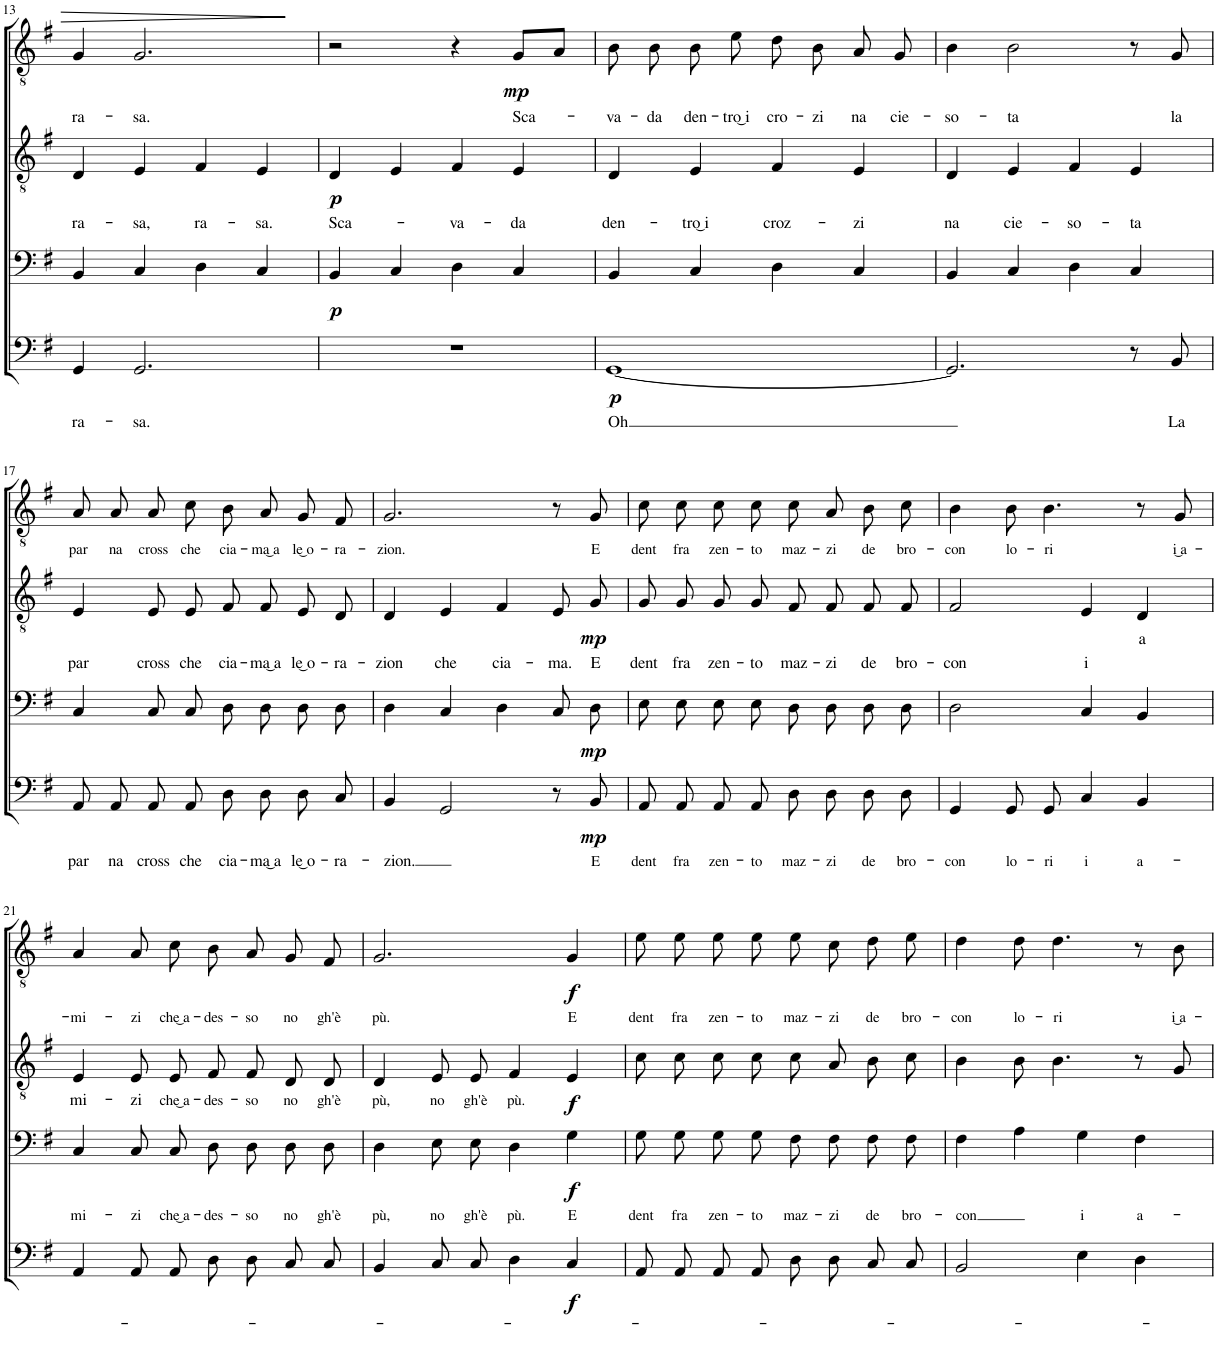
**kern	**text	**dynam	**kern	**text	**dynam	**kern	**text	**dynam	**kern	**text	**dynam
*part4	*part4	*part4	*part3	*part3	*part3	*part2	*part2	*part2	*part1	*part1	*part1
*staff4	*staff4	*staff4	*staff3	*staff3	*staff3	*staff2	*staff2	*staff2	*staff1	*staff1	*staff1
*I"Bass	*	*	*I"Baritone	*	*	*I"Tenor	*	*	*I"Tenor	*	*
!!LO:PB:g=z
*clefF4	*	*	*clefF4	*	*	*clefGv2	*	*	*clefGv2	*	*
*k[f#]	*	*	*k[f#]	*	*	*k[f#]	*	*	*k[f#]	*	*
*M4/4	*	*	*M4/4	*	*	*M4/4	*	*	*M4/4	*	*
*met(c)	*	*	*met(c)	*	*	*met(c)	*	*	*met(c)	*	*
=13	=13	=13	=13	=13	=13	=13	=13	=13	=13	=13	=13
!	!LO:LY:b	!	!	!	!	!	!LO:LY:b	!	!	!LO:LY:b	!
4GG/	ra-	.	4BB/	.	.	4D/	ra-	.	4G/	ra-	.
!	!LO:LY:b	!	!	!	!	!	!LO:LY:b	!	!	!LO:LY:b	!
2.GG/	-sa.	.	4C/	.	.	4E/	-sa,	.	2.G/	-sa.	.
!	!	!	!	!	!	!	!LO:LY:b	!	!	!	!
.	.	.	4D\	.	.	4F#/	ra-	.	.	.	.
!	!	!	!	!	!	!	!LO:LY:b	!	!	!	!
.	.	.	4C/	.	.	4E/	-sa.	.	.	.	.
=14	=14	=14	=14	=14	=14	=14	=14	=14	=14	=14	=14
!	!	!	!	!	!LO:DY:b	!	!LO:LY:b	!LO:DY:b	!	!	!
1r	.	.	4BB/	.	p	4D/	Sca-	p	2r	.	.
.	.	.	4C/	.	.	4E/	.	.	.	.	.
!	!	!	!	!	!	!	!LO:LY:b	!	!	!	!
.	.	.	4D\	.	.	4F#/	-va-	.	4r	.	.
!	!	!	!	!	!	!	!LO:LY:b	!	!	!LO:LY:b	!LO:DY:b
.	.	.	4C/	.	.	4E/	-da	.	8G/L	Sca-	mp
.	.	.	.	.	.	.	.	.	8A/J	.	.
=15	=15	=15	=15	=15	=15	=15	=15	=15	=15	=15	=15
!	!LO:LY:b	!LO:DY:b	!	!	!	!	!LO:LY:b	!	!	!LO:LY:b	!
[1GG	Oh	p	4BB/	.	.	4D/	den-	.	8B\	-va-	.
!	!	!	!	!	!	!	!	!	!	!LO:LY:b	!
.	.	.	.	.	.	.	.	.	8B\	-da	.
!	!	!	!	!	!	!	!LO:LY:b	!	!	!LO:LY:b	!
.	.	.	4C/	.	.	4E/	-tro͜ i	.	8B\	den-	.
!	!	!	!	!	!	!	!	!	!	!LO:LY:b	!
.	.	.	.	.	.	.	.	.	8e\	-tro͜ i	.
!	!	!	!	!	!	!	!LO:LY:b	!	!	!LO:LY:b	!
.	.	.	4D\	.	.	4F#/	croz-	.	8d\	cro-	.
!	!	!	!	!	!	!	!	!	!	!LO:LY:b	!
.	.	.	.	.	.	.	.	.	8B\	-zi	.
!	!	!	!	!	!	!	!LO:LY:b	!	!	!LO:LY:b	!
.	.	.	4C/	.	.	4E/	-zi	.	8A/	na	.
!	!	!	!	!	!	!	!	!	!	!LO:LY:b	!
.	.	.	.	.	.	.	.	.	8G/	cie-	.
=16	=16	=16	=16	=16	=16	=16	=16	=16	=16	=16	=16
!	!	!	!	!	!	!	!LO:LY:b	!	!	!LO:LY:b	!
2.GG/]	.	.	4BB/	.	.	4D/	na	.	4B\	-so-	.
!	!	!	!	!	!	!	!LO:LY:b	!	!	!LO:LY:b	!
.	.	.	4C/	.	.	4E/	cie-	.	2B\	-ta	.
!	!	!	!	!	!	!	!LO:LY:b	!	!	!	!
.	.	.	4D\	.	.	4F#/	-so-	.	.	.	.
!	!	!	!	!	!	!	!LO:LY:b	!	!	!	!
8r	.	.	4C/	.	.	4E/	-ta	.	8r	.	.
!	!LO:LY:b	!	!	!	!	!	!	!	!	!LO:LY:b	!
8BB/	La	.	.	.	.	.	.	.	8G/	la	.
!!LO:LB:g=z
=17	=17	=17	=17	=17	=17	=17	=17	=17	=17	=17	=17
!	!LO:LY:b	!	!	!	!	!	!LO:LY:b	!	!	!LO:LY:b	!
8AA/L	par	.	4C/	.	.	4E/	par	.	8A/	par	.
!	!LO:LY:b	!	!	!	!	!	!	!	!	!LO:LY:b	!
8AA/J	na	.	.	.	.	.	.	.	8A/	na	.
!	!LO:LY:b	!	!	!	!	!	!LO:LY:b	!	!	!LO:LY:b	!
8AA/L	cross	.	8C/L	.	.	8E/L	cross	.	8A/	cross	.
!	!LO:LY:b	!	!	!	!	!	!LO:LY:b	!	!	!LO:LY:b	!
8AA/J	che	.	8C/J	.	.	8E/J	che	.	8c\	che	.
!	!LO:LY:b	!	!	!	!	!	!LO:LY:b	!	!	!LO:LY:b	!
8D\L	cia-	.	8D\L	.	.	8F#/L	cia-	.	8B\	cia-	.
!	!LO:LY:b	!	!	!	!	!	!LO:LY:b	!	!	!LO:LY:b	!
8D\J	-ma͜ a	.	8D\J	.	.	8F#/J	-ma͜ a	.	8A/	-ma͜ a	.
!	!LO:LY:b	!	!	!	!	!	!LO:LY:b	!	!	!LO:LY:b	!
8D/L	le͜ o-	.	8D\L	.	.	8E/L	le͜ o-	.	8G/	le͜ o-	.
!	!LO:LY:b	!	!	!	!	!	!LO:LY:b	!	!	!LO:LY:b	!
8C/J	-ra-	.	8D\J	.	.	8D/J	-ra-	.	8F#/	-ra-	.
=18	=18	=18	=18	=18	=18	=18	=18	=18	=18	=18	=18
!	!LO:LY:b	!	!	!	!	!	!LO:LY:b	!	!	!LO:LY:b	!
4BB/	-zion.	.	4D\	.	.	4D/	-zion	.	2.G/	-zion.	.
!	!	!	!	!	!	!	!LO:LY:b	!	!	!	!
2GG/	.	.	4C/	.	.	4E/	che	.	.	.	.
!	!	!	!	!	!	!	!LO:LY:b	!	!	!	!
.	.	.	4D\	.	.	4F#/	cia-	.	.	.	.
!	!	!	!	!	!	!	!LO:LY:b	!	!	!	!
8r	.	.	8C/L	.	.	8E/L	-ma.	.	8r	.	.
!	!LO:LY:b	!LO:DY:b	!	!	!LO:DY:b	!	!LO:LY:b	!LO:DY:b	!	!LO:LY:b	!
8BB/	E	mp	8D/J	.	mp	8G/J	E	mp	8G/	E	.
=19	=19	=19	=19	=19	=19	=19	=19	=19	=19	=19	=19
!	!LO:LY:b	!	!	!	!	!	!LO:LY:b	!	!	!LO:LY:b	!
8AA/L	dent	.	8E\L	.	.	8G/L	dent	.	8c\	dent	.
!	!LO:LY:b	!	!	!	!	!	!LO:LY:b	!	!	!LO:LY:b	!
8AA/J	fra	.	8E\J	.	.	8G/J	fra	.	8c\	fra	.
!	!LO:LY:b	!	!	!	!	!	!LO:LY:b	!	!	!LO:LY:b	!
8AA/L	zen-	.	8E\L	.	.	8G/L	zen-	.	8c\	zen-	.
!	!LO:LY:b	!	!	!	!	!	!LO:LY:b	!	!	!LO:LY:b	!
8AA/J	-to	.	8E\J	.	.	8G/J	-to	.	8c\	-to	.
!	!LO:LY:b	!	!	!	!	!	!LO:LY:b	!	!	!LO:LY:b	!
8D\L	maz-	.	8D\L	.	.	8F#/L	maz-	.	8c\	maz-	.
!	!LO:LY:b	!	!	!	!	!	!LO:LY:b	!	!	!LO:LY:b	!
8D\J	-zi	.	8D\J	.	.	8F#/J	-zi	.	8A/	-zi	.
!	!LO:LY:b	!	!	!	!	!	!LO:LY:b	!	!	!LO:LY:b	!
8D\L	de	.	8D\L	.	.	8F#/L	de	.	8B\	de	.
!	!LO:LY:b	!	!	!	!	!	!LO:LY:b	!	!	!LO:LY:b	!
8D\J	bro-	.	8D\J	.	.	8F#/J	bro-	.	8c\	bro-	.
=20	=20	=20	=20	=20	=20	=20	=20	=20	=20	=20	=20
!	!LO:LY:b	!	!	!	!	!	!LO:LY:b	!	!	!LO:LY:b	!
4GG/	-con	.	2D\	.	.	2F#/	-con	.	4B\	-con	.
!	!LO:LY:b	!	!	!	!	!	!	!	!	!LO:LY:b	!
8GG/L	lo-	.	.	.	.	.	.	.	8B\	lo-	.
!	!LO:LY:b	!	!	!	!	!	!	!	!	!LO:LY:b	!
8GG/J	-ri	.	.	.	.	.	.	.	4.B\	-ri	.
!	!LO:LY:b	!	!	!	!	!	!LO:LY:b	!	!	!	!
4C/	i	.	4C/	.	.	4E/	i	.	.	.	.
!	!LO:LY:b	!	!	!	!	!	!LO:LY:b	!	!	!	!
4BB/	a-	.	4BB/	.	.	4D/	-a	.	8r	.	.
!	!	!	!	!	!	!	!	!	!	!LO:LY:b	!
.	.	.	.	.	.	.	.	.	8G/	i͜ a-	.
!!LO:LB:g=z
=21	=21	=21	=21	=21	=21	=21	=21	=21	=21	=21	=21
!	!	!	!	!LO:LY:b	!	!	!LO:LY:b	!	!	!LO:LY:b	!
4AA/	.	.	4C/	mi-	.	4E/	-mi-	.	4A/	-mi-	.
!	!	!	!	!LO:LY:b	!	!	!LO:LY:b	!	!	!LO:LY:b	!
8AA/L	.	.	8C/L	-zi	.	8E/L	-zi	.	8A/	-zi	.
!	!	!	!	!LO:LY:b	!	!	!LO:LY:b	!	!	!LO:LY:b	!
8AA/J	.	.	8C/J	che͜ a-	.	8E/J	che͜ a-	.	8c\	che͜ a-	.
!	!	!	!	!LO:LY:b	!	!	!LO:LY:b	!	!	!LO:LY:b	!
8D\L	.	.	8D\L	-des-	.	8F#/L	-des-	.	8B\	-des-	.
!	!	!	!	!LO:LY:b	!	!	!LO:LY:b	!	!	!LO:LY:b	!
8D\J	.	.	8D\J	-so	.	8F#/J	-so	.	8A/	-so	.
!	!	!	!	!LO:LY:b	!	!	!LO:LY:b	!	!	!LO:LY:b	!
8C/L	.	.	8D\L	no	.	8D/L	no	.	8G/	no	.
!	!	!	!	!LO:LY:b	!	!	!LO:LY:b	!	!	!LO:LY:b	!
8C/J	.	.	8D\J	gh'è	.	8D/J	gh'è	.	8F#/	gh'è	.
=22	=22	=22	=22	=22	=22	=22	=22	=22	=22	=22	=22
!	!	!	!	!LO:LY:b	!	!	!LO:LY:b	!	!	!LO:LY:b	!
4BB/	.	.	4D\	pù,	.	4D/	pù,	.	2.G/	pù.	.
!	!	!	!	!LO:LY:b	!	!	!LO:LY:b	!	!	!	!
8C/L	.	.	8E\L	no	.	8E/L	no	.	.	.	.
!	!	!	!	!LO:LY:b	!	!	!LO:LY:b	!	!	!	!
8C/J	.	.	8E\J	gh'è	.	8E/J	gh'è	.	.	.	.
!	!	!	!	!LO:LY:b	!	!	!LO:LY:b	!	!	!	!
4D\	.	.	4D\	pù.	.	4F#/	pù.	.	.	.	.
!	!	!LO:DY:b	!	!LO:LY:b	!LO:DY:b	!	!	!LO:DY:b	!	!LO:LY:b	!LO:DY:b
4C/	.	f	4G\	E	f	4E/	.	f	4G/	E	f
=23	=23	=23	=23	=23	=23	=23	=23	=23	=23	=23	=23
!	!	!	!	!LO:LY:b	!	!	!	!	!	!LO:LY:b	!
8AA/L	.	.	8G\L	dent	.	8c\L	.	.	8e\	dent	.
!	!	!	!	!LO:LY:b	!	!	!	!	!	!LO:LY:b	!
8AA/J	.	.	8G\J	fra	.	8c\J	.	.	8e\	fra	.
!	!	!	!	!LO:LY:b	!	!	!	!	!	!LO:LY:b	!
8AA/L	.	.	8G\L	zen-	.	8c\L	.	.	8e\	zen-	.
!	!	!	!	!LO:LY:b	!	!	!	!	!	!LO:LY:b	!
8AA/J	.	.	8G\J	-to	.	8c\J	.	.	8e\	-to	.
!	!	!	!	!LO:LY:b	!	!	!	!	!	!LO:LY:b	!
8D\L	.	.	8F#\L	maz-	.	8c\L	.	.	8e\	maz-	.
!	!	!	!	!LO:LY:b	!	!	!	!	!	!LO:LY:b	!
8D\J	.	.	8F#\J	-zi	.	8A\J	.	.	8c\	-zi	.
!	!	!	!	!LO:LY:b	!	!	!	!	!	!LO:LY:b	!
8C/L	.	.	8F#\L	de	.	8B\L	.	.	8d\	de	.
!	!	!	!	!LO:LY:b	!	!	!	!	!	!LO:LY:b	!
8C/J	.	.	8F#\J	bro-	.	8c\J	.	.	8e\	bro-	.
=24	=24	=24	=24	=24	=24	=24	=24	=24	=24	=24	=24
!	!	!	!	!LO:LY:b	!	!	!	!	!	!LO:LY:b	!
2BB/	.	.	4F#\	-con	.	4B\	.	.	4d\	-con	.
!	!	!	!	!	!	!	!	!	!	!LO:LY:b	!
.	.	.	4A\	.	.	8B\	.	.	8d\	lo-	.
!	!	!	!	!	!	!	!	!	!	!LO:LY:b	!
.	.	.	.	.	.	4.B\	.	.	4.d\	-ri	.
!	!	!	!	!LO:LY:b	!	!	!	!	!	!	!
4E\	.	.	4G\	i	.	.	.	.	.	.	.
!	!	!	!	!LO:LY:b	!	!	!	!	!	!	!
4D\	.	.	4F#\	a-	.	8r	.	.	8r	.	.
!	!	!	!	!	!	!	!	!	!	!LO:LY:b	!
.	.	.	.	.	.	8G/	.	.	8B\	i͜ a-	.
=	=	=	=	=	=	=	=	=	=	=	=
*-	*-	*-	*-	*-	*-	*-	*-	*-	*-	*-	*-
